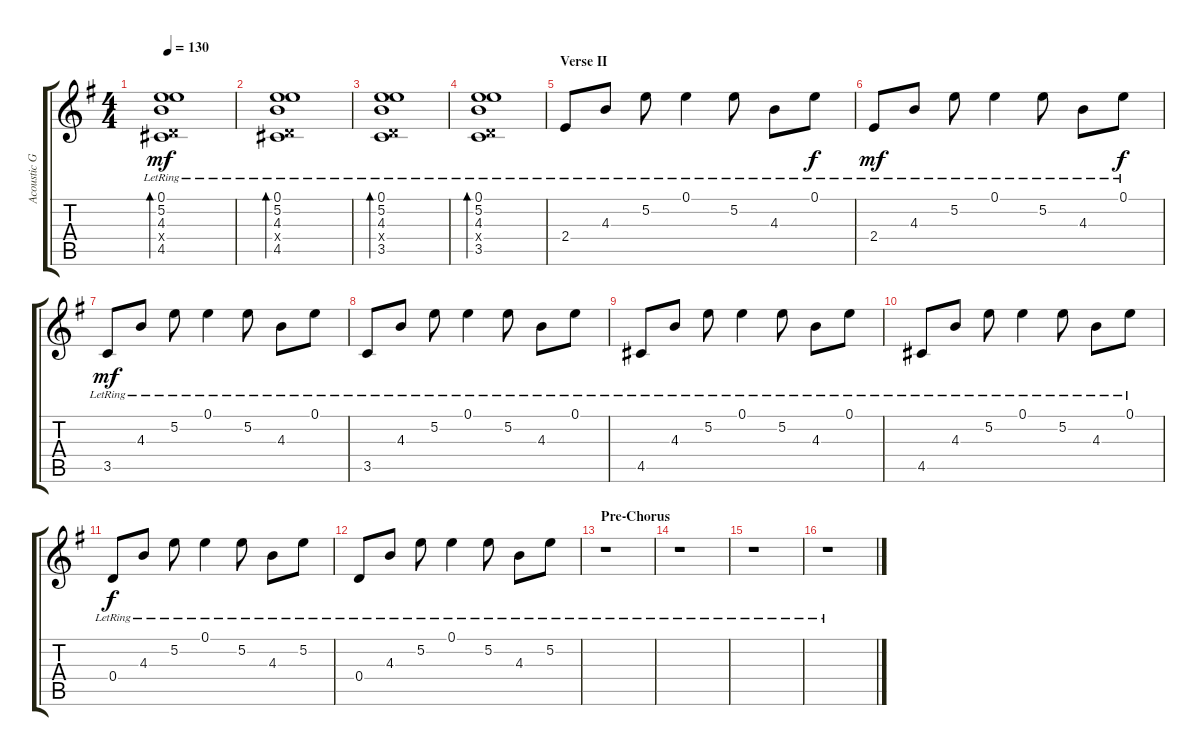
\track ("Acoustic Guitar (R)" "Acoustic G") {instrument acousticguitarsteel}
\staff {score tabs}
\tuning (E4 B3 G3 D3 A2 E2) {hide}
\ts (4 4)
\tempo 130
\clef g2
\ks eminor
(0.1{lr} 5.2{lr} 4.3{lr} 0.4{x} 4.5).1{bd 240 dy mf} |
(0.1{lr} 5.2{lr} 4.3{lr} 0.4{x} 4.5).1{bd 240} |
(0.1{lr} 5.2{lr} 4.3{lr} 0.4{x} 3.5).1{bd 240} |
(0.1{lr} 5.2{lr} 4.3{lr} 0.4{x} 3.5).1{bd 240} |
\section ("" "Verse II")
2.4{lr}.8 4.3{lr}.8 5.2{lr}.8 0.1{lr}.4 5.2{lr}.8 4.3{lr}.8 0.1{lr}.8{dy f} |
2.4{lr}.8{dy mf} 4.3{lr}.8 5.2{lr}.8 0.1{lr}.4 5.2{lr}.8 4.3{lr}.8 0.1{lr}.8{dy f} |
3.5{lr}.8{dy mf} 4.3{lr}.8 5.2{lr}.8 0.1{lr}.4 5.2{lr}.8 4.3{lr}.8 0.1{lr}.8 |
3.5{lr}.8 4.3{lr}.8 5.2{lr}.8 0.1{lr}.4 5.2{lr}.8 4.3{lr}.8 0.1{lr}.8 |
4.5{lr}.8 4.3{lr}.8 5.2{lr}.8 0.1{lr}.4 5.2{lr}.8 4.3{lr}.8 0.1{lr}.8 |
4.5{lr}.8 4.3{lr}.8 5.2{lr}.8 0.1{lr}.4 5.2{lr}.8 4.3{lr}.8 0.1{lr}.8 |
0.4{lr}.8{dy f} 4.3{lr}.8 5.2{lr}.8 0.1{lr}.4 5.2{lr}.8 4.3{lr}.8 5.2{lr}.8 |
0.4{lr}.8 4.3{lr}.8 5.2{lr}.8 0.1{lr}.4 5.2{lr}.8 4.3{lr}.8 5.2{lr}.8 |
\section ("" "Pre-Chorus")
r.1 |
r.1 |
r.1 |
r.1
